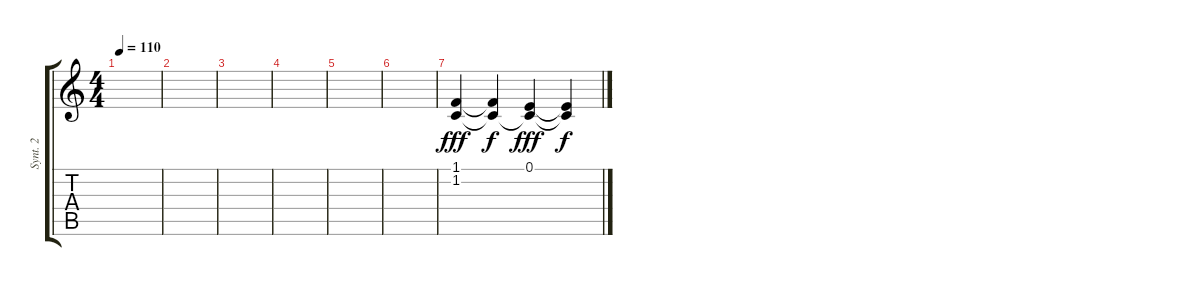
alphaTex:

\track ("Synt. 2" "Synt. 2") {instrument stringensemble1}
\staff {score tabs}
\tuning (E4 B3 G3 D3 A2 E2) {hide}
\ts (4 4)
\tempo 110
\clef g2
\ks c
|
|
|
|
|
|
(1.1 1.2).4{dy fff} (1.1{t} 1.2{t}).4{dy f} (0.1 1.2{t}).4{dy fff} (0.1{t} 1.2{t}).4{dy f}
